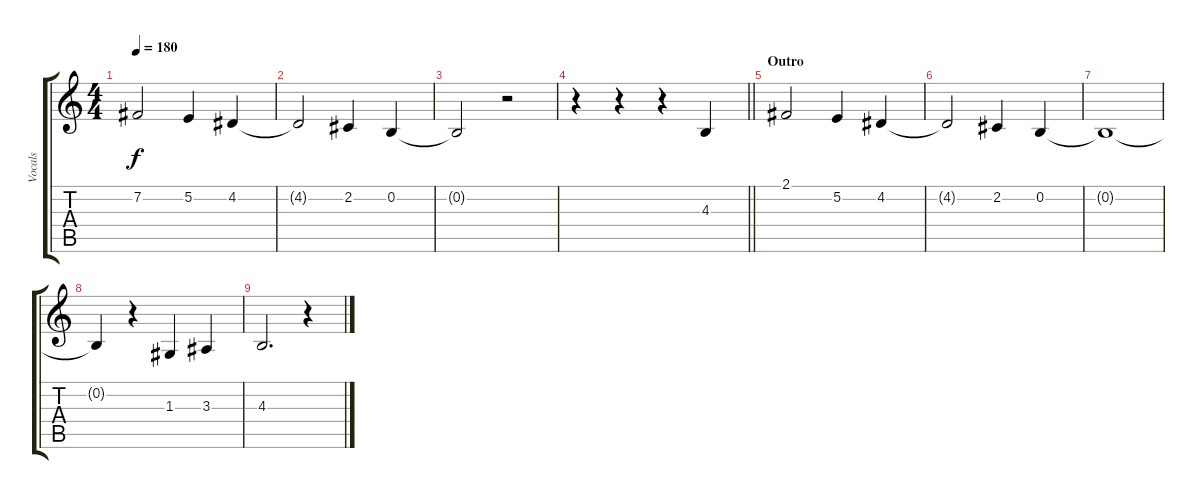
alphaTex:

\track ("Vocals" "Vocals") {instrument altosax}
\staff {score tabs}
\tuning (E4 B3 G3 D3 A2 E2) {hide}
\ts (4 4)
\tempo 180
\clef g2
\ks c
7.2.2{dy f} 5.2.4 4.2.4 |
4.2{t}.2 2.2.4 0.2.4 |
0.2{t}.2 r.2 |
\barLineRight lightlight
r.4 r.4 r.4 4.3.4 |
\section ("" "Outro")
2.1.2 5.2.4 4.2.4 |
4.2{t}.2 2.2.4 0.2.4 |
0.2{t}.1 |
0.2{t}.4 r.4 1.3.4 3.3.4 |
4.3.2{d} r.4
